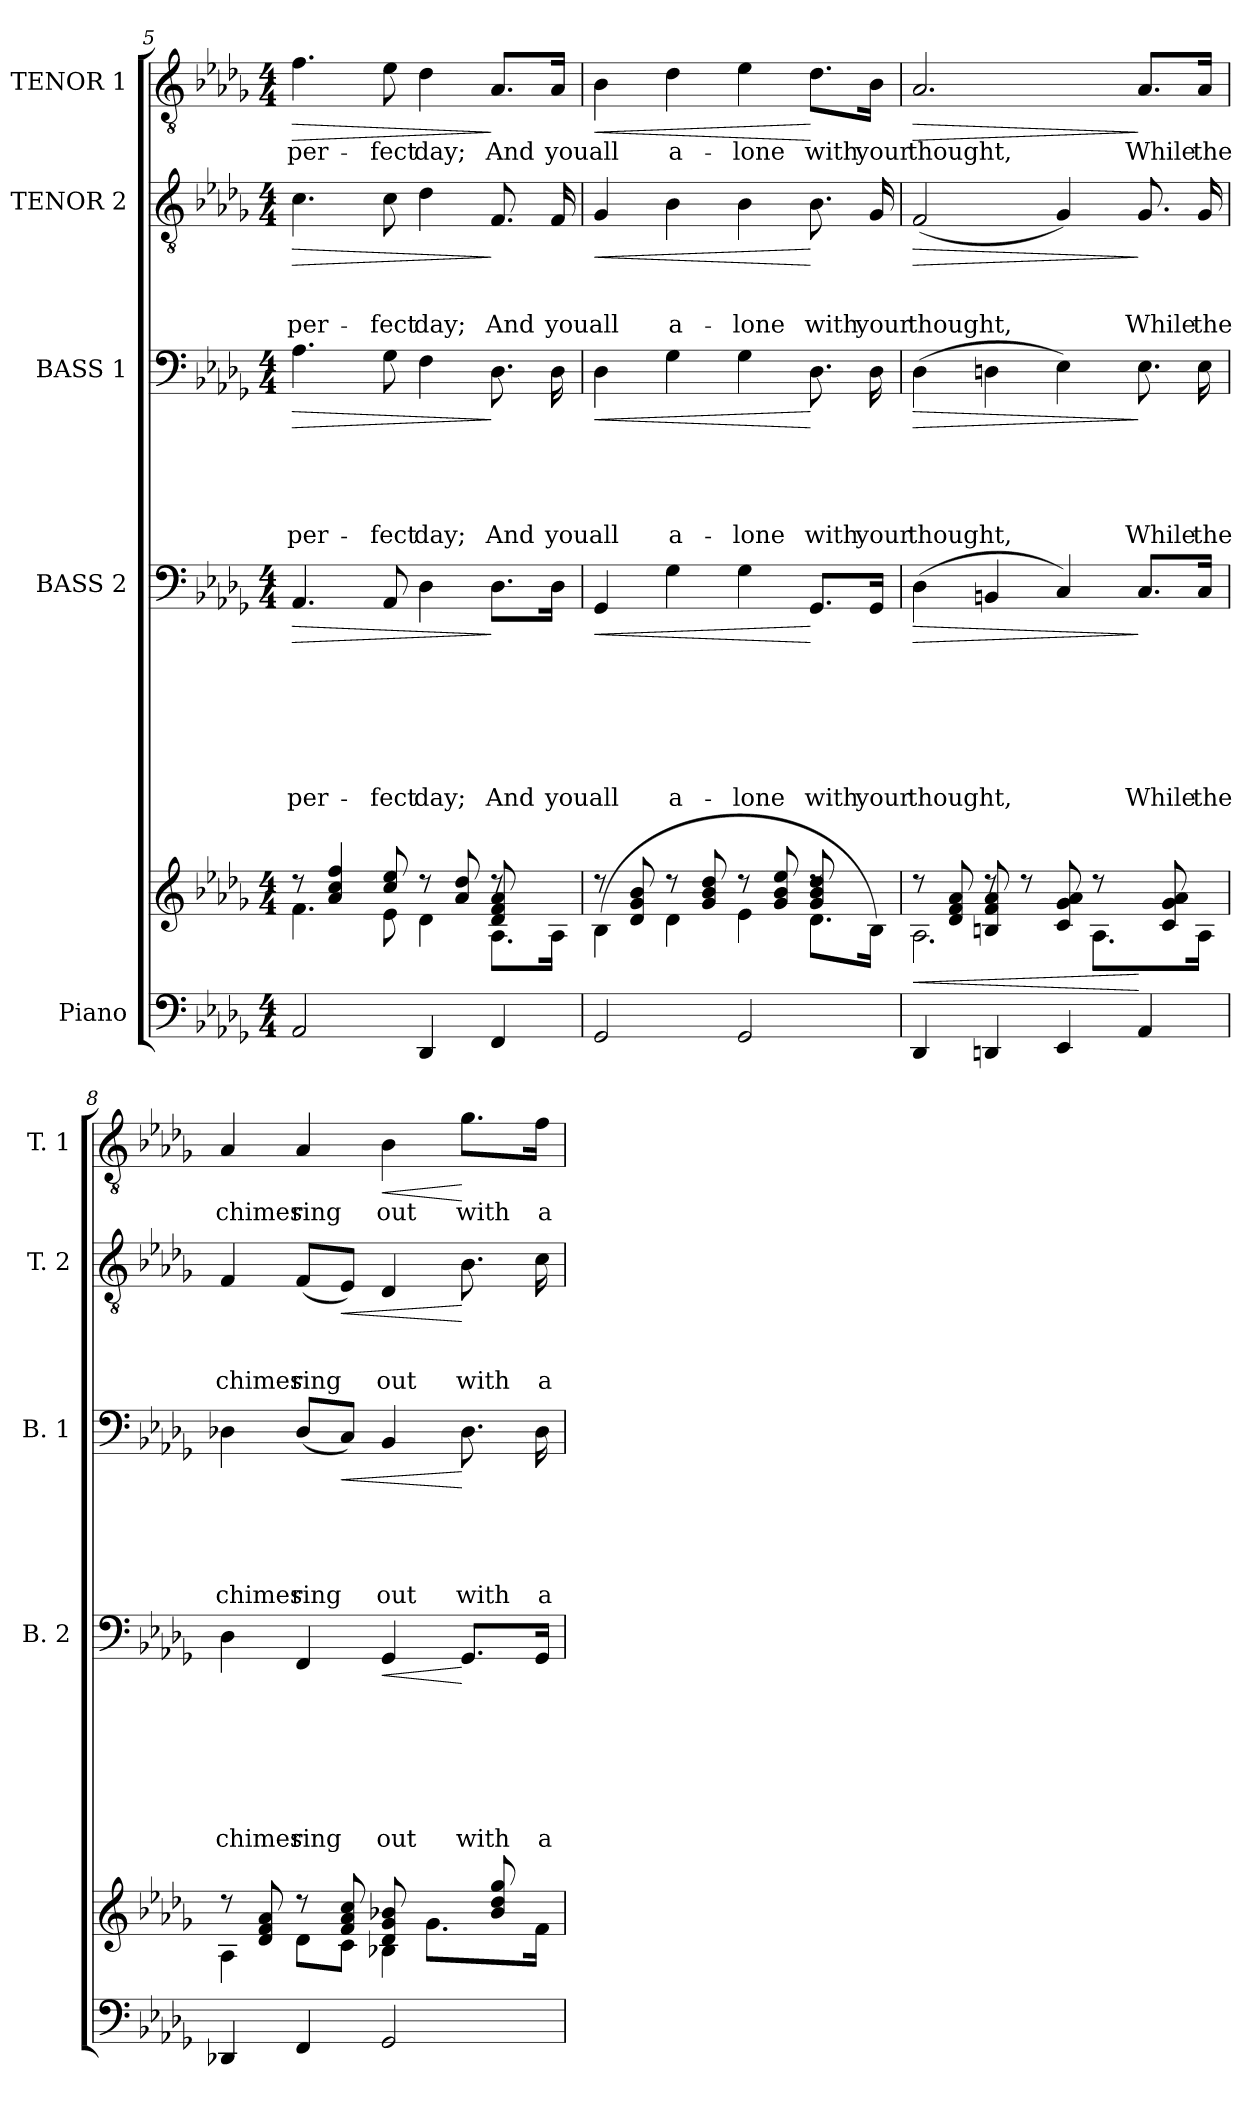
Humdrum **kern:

**kern	**kern	**dynam	**kern	**text	**text	**text	**text	**text	**text	**text	**dynam	**kern	**text	**text	**text	**text	**text	**dynam	**kern	**text	**text	**text	**dynam	**kern	**text	**dynam
*part5	*part5	*part5	*part4	*part4	*part4	*part4	*part4	*part4	*part4	*part4	*part4	*part3	*part3	*part3	*part3	*part3	*part3	*part3	*part2	*part2	*part2	*part2	*part2	*part1	*part1	*part1
*staff6	*staff5	*staff5/6	*staff4	*staff4	*staff4	*staff4	*staff4	*staff4	*staff4	*staff4	*staff4	*staff3	*staff3	*staff3	*staff3	*staff3	*staff3	*staff3	*staff2	*staff2	*staff2	*staff2	*staff2	*staff1	*staff1	*staff1
*I"Piano	*	*	*I"BASS 2	*	*	*	*	*	*	*	*	*I"BASS 1	*	*	*	*	*	*	*I"TENOR 2	*	*	*	*	*I"TENOR 1	*	*
*	*	*	*I'B. 2	*	*	*	*	*	*	*	*	*I'B. 1	*	*	*	*	*	*	*I'T. 2	*	*	*	*	*I'T. 1	*	*
*clefF4	*clefG2	*	*clefF4	*	*	*	*	*	*	*	*	*clefF4	*	*	*	*	*	*	*clefGv2	*	*	*	*	*clefGv2	*	*
*k[b-e-a-d-g-]	*k[b-e-a-d-g-]	*	*k[b-e-a-d-g-]	*	*	*	*	*	*	*	*	*k[b-e-a-d-g-]	*	*	*	*	*	*	*k[b-e-a-d-g-]	*	*	*	*	*k[b-e-a-d-g-]	*	*
*D-:	*D-:	*	*D-:	*	*	*	*	*	*	*	*	*D-:	*	*	*	*	*	*	*D-:	*	*	*	*	*D-:	*	*
*M4/4	*M4/4	*	*M4/4	*	*	*	*	*	*	*	*	*M4/4	*	*	*	*	*	*	*M4/4	*	*	*	*	*M4/4	*	*
=5	=5	=5	=5	=5	=5	=5	=5	=5	=5	=5	=5	=5	=5	=5	=5	=5	=5	=5	=5	=5	=5	=5	=5	=5	=5	=5
*	*^	*	*	*	*	*	*	*	*	*	*	*	*	*	*	*	*	*	*	*	*	*	*	*	*	*
*	*	*^	*	*	*	*	*	*	*	*	*	*	*	*	*	*	*	*	*	*	*	*	*	*	*	*	*
!	!	!	!	!	!	!	!	!	!	!	!	!LO:LY:b	!LO:HP:b	!	!	!	!	!	!LO:LY:b	!LO:HP:b	!	!	!	!LO:LY:b	!LO:HP:b	!	!LO:LY:b	!LO:HP:b
2AA-/	4.f\	8rdd	2.ryy	.	4.AA-/	.	.	.	.	.	.	per-	>	4.A-\	.	.	.	.	per-	>	4.c\	.	.	per-	>	4.f\	per-	>
.	.	4a-/ 4cc/ 4ff/	.	.	.	.	.	.	.	.	.	.	.	.	.	.	.	.	.	.	.	.	.	.	.	.	.	.
!	!	!	!	!	!	!	!	!	!	!	!	!LO:LY:b	!	!	!	!	!	!	!LO:LY:b	!	!	!	!	!LO:LY:b	!	!	!LO:LY:b	!
.	8e-\	8cc/ 8ee-/	.	.	8AA-/	.	.	.	.	.	.	-fect	.	8G-\	.	.	.	.	-fect	.	8c\	.	.	-fect	.	8e-\	-fect	.
!	!	!	!	!	!	!	!	!	!	!	!	!LO:LY:b	!	!	!	!	!	!	!LO:LY:b	!	!	!	!	!LO:LY:b	!	!	!LO:LY:b	!
4DD-/	4d-\	8rdd	.	.	4D-\	.	.	.	.	.	.	day;	.	4F\	.	.	.	.	day;	.	4d-\	.	.	day;	.	4d-\	day;	.
.	.	8a-/ 8dd-/	.	.	.	.	.	.	.	.	.	.	.	.	.	.	.	.	.	.	.	.	.	.	.	.	.	.
!	!	!	!	!	!	!	!	!	!	!	!	!LO:LY:b	!	!	!	!	!	!	!LO:LY:b	!	!	!	!	!LO:LY:b	!	!	!LO:LY:b	!
4FF/	8rdd	8.A-\L	8d-/ 8f/ 8a-/	.	8.D-\L	.	.	.	.	.	.	And	]	8.D-\	.	.	.	.	And	]	8.F/	.	.	And	]	8.A-/L	And	]
.	8ryy	.	8ryy	.	.	.	.	.	.	.	.	.	.	.	.	.	.	.	.	.	.	.	.	.	.	.	.	.
!	!	!	!	!	!	!	!	!	!	!	!	!LO:LY:b	!	!	!	!	!	!	!LO:LY:b	!	!	!	!	!LO:LY:b	!	!	!LO:LY:b	!
.	.	16A-\Jk	.	.	16D-\Jk	.	.	.	.	.	.	you	.	16D-\	.	.	.	.	you	.	16F/	.	.	you	.	16A-/Jk	you	.
=6	=6	=6	=6	=6	=6	=6	=6	=6	=6	=6	=6	=6	=6	=6	=6	=6	=6	=6	=6	=6	=6	=6	=6	=6	=6	=6	=6	=6
!	!	!	!	!	!	!	!	!	!	!	!	!LO:LY:b	!LO:HP:b	!	!	!	!	!	!LO:LY:b	!LO:HP:b	!	!	!	!LO:LY:b	!LO:HP:b	!	!LO:LY:b	!LO:HP:b
2GG-/	(<4B-\	8rdd	2.ryy	.	4GG-/	.	.	.	.	.	.	all	<	4D-\	.	.	.	.	all	<	4G-/	.	.	all	<	4B-\	all	<
.	.	8d-/ 8g-/ 8b-/	.	.	.	.	.	.	.	.	.	.	.	.	.	.	.	.	.	.	.	.	.	.	.	.	.	.
!	!	!	!	!	!	!	!	!	!	!	!	!LO:LY:b	!	!	!	!	!	!	!LO:LY:b	!	!	!	!	!LO:LY:b	!	!	!LO:LY:b	!
.	8rdd	4d-\	.	.	4G-\	.	.	.	.	.	.	a-	.	4G-\	.	.	.	.	a-	.	4B-\	.	.	a-	.	4d-\	a-	.
.	8g-/ 8b-/ 8dd-/	.	.	.	.	.	.	.	.	.	.	.	.	.	.	.	.	.	.	.	.	.	.	.	.	.	.	.
!	!	!	!	!	!	!	!	!	!	!	!	!LO:LY:b	!	!	!	!	!	!	!LO:LY:b	!	!	!	!	!LO:LY:b	!	!	!LO:LY:b	!
2GG-/	4e-\	8rdd	.	.	4G-\	.	.	.	.	.	.	-lone	.	4G-\	.	.	.	.	-lone	.	4B-\	.	.	-lone	.	4e-\	-lone	.
.	.	8g-/ 8b-/ 8ee-/	.	.	.	.	.	.	.	.	.	.	.	.	.	.	.	.	.	.	.	.	.	.	.	.	.	.
!	!	!	!	!	!	!	!	!	!	!	!	!LO:LY:b	!	!	!	!	!	!	!LO:LY:b	!	!	!	!	!LO:LY:b	!	!	!LO:LY:b	!
.	8rdd	8.d-\L	8g-/ 8b-/ 8dd-/	.	8.GG-/L	.	.	.	.	.	.	with	[	8.D-\	.	.	.	.	with	[	8.B-\	.	.	with	[	8.d-\L	with	[
.	8ryy	.	8ryy	.	.	.	.	.	.	.	.	.	.	.	.	.	.	.	.	.	.	.	.	.	.	.	.	.
!	!	!	!	!	!	!	!	!	!	!	!	!LO:LY:b	!	!	!	!	!	!	!LO:LY:b	!	!	!	!	!LO:LY:b	!	!	!LO:LY:b	!
.	.	16B-\Jk)	.	.	16GG-/Jk	.	.	.	.	.	.	your	.	16D-\	.	.	.	.	your	.	16G-/	.	.	your	.	16B-\Jk	your	.
*	*	*v	*v	*	*	*	*	*	*	*	*	*	*	*	*	*	*	*	*	*	*	*	*	*	*	*	*	*
!!LO:PB:g=z
=7	=7	=7	=7	=7	=7	=7	=7	=7	=7	=7	=7	=7	=7	=7	=7	=7	=7	=7	=7	=7	=7	=7	=7	=7	=7	=7	=7
*^	*	*	*	*	*	*	*	*	*	*	*	*	*	*	*	*	*	*	*	*	*	*	*	*	*	*	*
!	!	!	!	!LO:HP:b	!	!	!	!	!	!	!	!LO:LY:b	!LO:HP:b	!	!	!	!	!	!LO:LY:b	!LO:HP:b	!	!	!	!LO:LY:b	!LO:HP:b	!	!LO:LY:b	!LO:HP:b
*	*	*^	*^	*	*	*	*	*	*	*	*	*	*	*	*	*	*	*	*	*	*	*	*	*	*	*	*	*
4DD-/	2ryy	2ryy	2.A-\	8rdd	4ryy	<	(>4D-\	.	.	.	.	.	.	thought,	>	(>4D-\	.	.	.	.	thought,	>	(<2F/	.	.	thought,	>	2.A-/	thought,	>
.	.	.	.	8d-/ 8f/ 8a-/	.	.	.	.	.	.	.	.	.	.	.	.	.	.	.	.	.	.	.	.	.	.	.	.	.	.
4DDn/	.	.	.	8rdd	8Bn/ 8f/ 8a-/	.	4BBn/	.	.	.	.	.	.	.	.	4Dn\	.	.	.	.	.	.	.	.	.	.	.	.	.	.
.	.	.	.	4ryy	8rdd	.	.	.	.	.	.	.	.	.	.	.	.	.	.	.	.	.	.	.	.	.	.	.	.	.
4ryy	4EE-/	8..ryy	.	.	8c/ 8g-/ 8a-/	.	4C/)	.	.	.	.	.	.	.	.	4E-\)	.	.	.	.	.	.	4G-/)	.	.	.	.	.	.	.
.	.	.	.	8rdd	8.A-\L	.	.	.	.	.	.	.	.	.	.	.	.	.	.	.	.	.	.	.	.	.	.	.	.	.
.	.	4ryy	.	.	.	.	.	.	.	.	.	.	.	.	.	.	.	.	.	.	.	.	.	.	.	.	.	.	.	.
!	!	!	!	!	!	!	!	!	!	!	!	!	!	!LO:LY:b	!	!	!	!	!	!	!LO:LY:b	!	!	!	!	!LO:LY:b	!	!	!LO:LY:b	!
4AA-/	4ryy	.	4ryy	16ryy	.	[	8.C/L	.	.	.	.	.	.	While	]	8.E-\	.	.	.	.	While	]	8.G-/	.	.	While	]	8.A-/L	While	]
.	.	.	.	8c/ 8g-/ 8a-/	8ryy	.	.	.	.	.	.	.	.	.	.	.	.	.	.	.	.	.	.	.	.	.	.	.	.	.
!	!	!	!	!	!	!	!	!	!	!	!	!	!	!LO:LY:b	!	!	!	!	!	!	!LO:LY:b	!	!	!	!	!LO:LY:b	!	!	!LO:LY:b	!
.	.	.	.	16ryy	16A-\Jk	.	16C/Jk	.	.	.	.	.	.	the	.	16E-\	.	.	.	.	the	.	16G-/	.	.	the	.	16A-/Jk	the	.
.	.	32ryy	.	.	.	.	.	.	.	.	.	.	.	.	.	.	.	.	.	.	.	.	.	.	.	.	.	.	.	.
*	*	*	*	*v	*v	*	*	*	*	*	*	*	*	*	*	*	*	*	*	*	*	*	*	*	*	*	*	*	*	*
=8	=8	=8	=8	=8	=8	=8	=8	=8	=8	=8	=8	=8	=8	=8	=8	=8	=8	=8	=8	=8	=8	=8	=8	=8	=8	=8	=8	=8	=8
*	*^	*	*	*	*	*	*	*	*	*	*	*	*	*	*	*	*	*	*	*	*	*	*	*	*	*	*	*	*
!	!	!	!	!	!	!	!	!	!	!	!	!	!	!LO:LY:b	!	!	!	!	!	!	!LO:LY:b	!	!	!	!	!LO:LY:b	!	!	!LO:LY:b	!
4DD-X/	4ryy	2ryy	4A-\	8rdd	2ryy	.	4D-\	.	.	.	.	.	.	chimes	.	4D-X\	.	.	.	.	chimes	.	4F/	.	.	chimes	.	4A-/	chimes	.
.	.	.	.	8d-/ 8f/ 8a-/	.	.	.	.	.	.	.	.	.	.	.	.	.	.	.	.	.	.	.	.	.	.	.	.	.	.
!	!	!	!	!	!	!	!	!	!	!	!	!	!	!LO:LY:b	!	!	!	!	!	!	!LO:LY:b	!	!	!	!	!LO:LY:b	!	!	!LO:LY:b	!
32ryy	4FF/	.	8rdd	8d-\L	.	.	4FF/	.	.	.	.	.	.	ring	.	(<8D-/L	.	.	.	.	ring	.	(<8F/L	.	.	ring	.	4A-/	ring	.
2ryy	.	.	.	.	.	.	.	.	.	.	.	.	.	.	.	.	.	.	.	.	.	.	.	.	.	.	.	.	.	.
!	!	!	!	!	!	!	!	!	!	!	!	!	!	!	!	!	!	!	!	!	!	!LO:HP:b	!	!	!	!	!LO:HP:b	!	!	!
.	.	.	8f/ 8a-/ 8cc/	8c\J	.	.	.	.	.	.	.	.	.	.	.	8C/J)	.	.	.	.	.	<	8E-/J)	.	.	.	<	.	.	.
!	!	!	!	!	!	!	!	!	!	!	!	!	!	!LO:LY:b	!LO:HP:b	!	!	!	!	!	!LO:LY:b	!	!	!	!	!LO:LY:b	!	!	!LO:LY:b	!LO:HP:b
.	16.ryy	2GG-/	4B-X\	8d-/ 8g-/ 8b-X/	4ryy	.	4GG-/	.	.	.	.	.	.	out	<	4BB-/	.	.	.	.	out	.	4D-/	.	.	out	.	4B-\	out	<
.	4ryy	.	.	.	.	.	.	.	.	.	.	.	.	.	.	.	.	.	.	.	.	.	.	.	.	.	.	.	.	.
.	.	.	.	8.g-\L	.	.	.	.	.	.	.	.	.	.	.	.	.	.	.	.	.	.	.	.	.	.	.	.	.	.
!	!	!	!	!	!	!	!	!	!	!	!	!	!	!LO:LY:b	!	!	!	!	!	!	!LO:LY:b	!	!	!	!	!LO:LY:b	!	!	!LO:LY:b	!
.	.	.	4ryy	.	16ryy	.	8.GG-/L	.	.	.	.	.	.	with	[	8.D-\	.	.	.	.	with	[	8.B-\	.	.	with	[	8.g-\L	with	[
8..ryy	.	.	.	.	.	.	.	.	.	.	.	.	.	.	.	.	.	.	.	.	.	.	.	.	.	.	.	.	.	.
.	.	.	.	8ryy	8b-/ 8dd-/ 8gg-/	.	.	.	.	.	.	.	.	.	.	.	.	.	.	.	.	.	.	.	.	.	.	.	.	.
.	8ryy	.	.	.	.	.	.	.	.	.	.	.	.	.	.	.	.	.	.	.	.	.	.	.	.	.	.	.	.	.
!	!	!	!	!	!	!	!	!	!	!	!	!	!	!LO:LY:b	!	!	!	!	!	!	!LO:LY:b	!	!	!	!	!LO:LY:b	!	!	!LO:LY:b	!
.	.	.	.	16f\Jk	16ryy	.	16GG-/Jk	.	.	.	.	.	.	a	.	16D-\	.	.	.	.	a	.	16c\	.	.	a	.	16f\Jk	a	.
.	32ryy	.	.	.	.	.	.	.	.	.	.	.	.	.	.	.	.	.	.	.	.	.	.	.	.	.	.	.	.	.
*v	*v	*v	*	*	*	*	*	*	*	*	*	*	*	*	*	*	*	*	*	*	*	*	*	*	*	*	*	*	*	*
*	*v	*v	*v	*	*	*	*	*	*	*	*	*	*	*	*	*	*	*	*	*	*	*	*	*	*	*	*	*
=	=	=	=	=	=	=	=	=	=	=	=	=	=	=	=	=	=	=	=	=	=	=	=	=	=	=
*-	*-	*-	*-	*-	*-	*-	*-	*-	*-	*-	*-	*-	*-	*-	*-	*-	*-	*-	*-	*-	*-	*-	*-	*-	*-	*-
